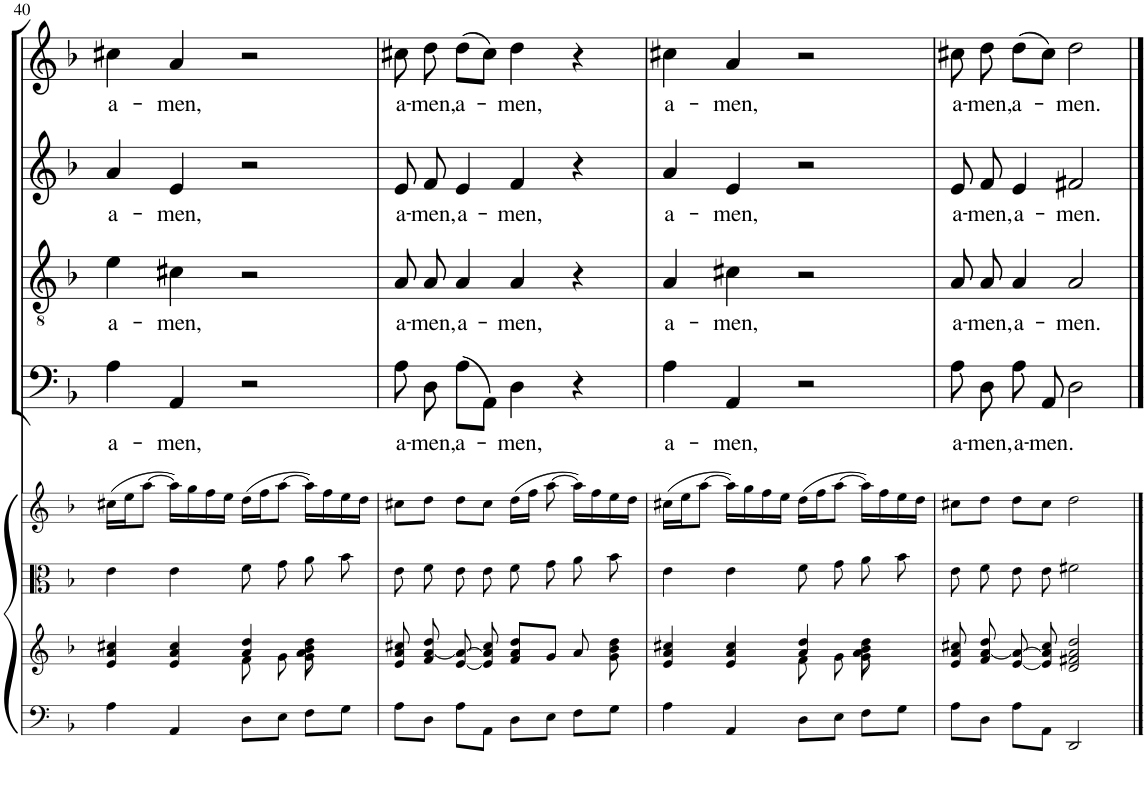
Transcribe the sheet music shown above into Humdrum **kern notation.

**kern	**kern	**kern	**kern	**kern	**text	**kern	**text	**kern	**text	**kern	**text
*part8	*part7	*part6	*part5	*part4	*part4	*part3	*part3	*part2	*part2	*part1	*part1
*staff8	*staff7	*staff6	*staff5	*staff4	*staff4	*staff3	*staff3	*staff2	*staff2	*staff1	*staff1
*I"Violoncello	*I"Organo	*I"Viola	*I"Violini	*I"Bassi	*	*I"Tenori	*	*I"Contralti	*	*I"Soprano	*
*I'Vc	*	*I'Vla	*I'Vln	*	*	*	*	*	*	*	*
!!LO:PB:g=z
*clefF4	*clefG2	*clefC3	*clefG2	*clefF4	*	*clefGv2	*	*clefG2	*	*clefG2	*
*	*	*	*	*	*	*	*	*	*	*Trd1c2	*
*k[b-]	*k[b-]	*k[b-]	*k[b-]	*k[b-]	*	*k[b-]	*	*k[b-]	*	*k[b-]	*
*F:	*F:	*F:	*F:	*F:	*	*F:	*	*F:	*	*F:	*
*M4/4	*M4/4	*M4/4	*M4/4	*M4/4	*	*M4/4	*	*M4/4	*	*M4/4	*
*met(c)	*met(c)	*met(c)	*met(c)	*met(c)	*	*met(c)	*	*met(c)	*	*met(c)	*
=40	=40	=40	=40	=40	=40	=40	=40	=40	=40	=40	=40
*	*^	*	*	*	*	*	*	*	*	*	*
!	!	!	!	!	!	!LO:LY:b	!	!LO:LY:b	!	!LO:LY:b	!	!LO:LY:b
4A\	4e/ 4a/ 4cc#X/	2ryy	4e\	(16cc#X\LL	4A\	a-	4e\	a-	4a/	a-	4cc#X\	a-
.	.	.	.	16ee\J	.	.	.	.	.	.	.	.
.	.	.	.	[8aa\J	.	.	.	.	.	.	.	.
!	!	!	!	!	!	!LO:LY:b	!	!LO:LY:b	!	!LO:LY:b	!	!LO:LY:b
4AA/	4e/ 4a/ 4cc#/	.	4e\	16aa\LL])	4AA/	-men,	4c#X\	-men,	4e/	-men,	4a/	-men,
.	.	.	.	16gg\	.	.	.	.	.	.	.	.
.	.	.	.	16ff\	.	.	.	.	.	.	.	.
.	.	.	.	16ee\JJ	.	.	.	.	.	.	.	.
8D\L	4a/ 4dd/	8f\	8f\L	(16dd\LL	2r	.	2r	.	2r	.	2r	.
.	.	.	.	16ff\J	.	.	.	.	.	.	.	.
8E\J	.	8g\	8g\J	[8aa\J	.	.	.	.	.	.	.	.
8F\L	8g\ 8b-\ 8dd\	8a\	8a\L	16aa\LL])	.	.	.	.	.	.	.	.
.	.	.	.	16ff\	.	.	.	.	.	.	.	.
8G\J	8ryy	8ryy	8b-\J	16ee\	.	.	.	.	.	.	.	.
.	.	.	.	16dd\JJ	.	.	.	.	.	.	.	.
*	*v	*v	*	*	*	*	*	*	*	*	*	*
=41	=41	=41	=41	=41	=41	=41	=41	=41	=41	=41	=41
!	!	!	!	!	!LO:LY:b	!	!LO:LY:b	!	!LO:LY:b	!	!LO:LY:b
8A\L	8e/ 8a/ 8cc#X/	8e\L	8cc#X\L	8A\	a-	8A/L	a-	8e/L	a-	8cc#X\	a-
!	!	!	!	!	!LO:LY:b	!	!LO:LY:b	!	!LO:LY:b	!	!LO:LY:b
8D\J	8f/ [8a/ 8dd/	8f\J	8dd\J	8D\	-men,	8A/J	-men,	8f/J	-men,	8dd\	-men,
!	!	!	!	!	!LO:LY:b	!	!LO:LY:b	!	!LO:LY:b	!	!LO:LY:b
8A\L	[8e/ 8a/_	8e\L	8dd\L	(8A\L	a-	4A/	a-	4e/	a-	(8dd\L	a-
8AA\J	8e/] 8a/] 8cc#/	8e\J	8cc#\J	8AA\J)	.	.	.	.	.	8cc#\J)	.
!	!	!	!	!	!LO:LY:b	!	!LO:LY:b	!	!LO:LY:b	!	!LO:LY:b
8D\L	8f/ 8a/ 8dd/L	8f\L	(16dd\LL	4D\	-men,	4A/	-men,	4f/	-men,	4dd\	-men,
.	.	.	16ff\JJ	.	.	.	.	.	.	.	.
8E\J	8g/J	8g\J	[8aa\	.	.	.	.	.	.	.	.
8F\L	8a/	8a\L	16aa\LL])	4r	.	4r	.	4r	.	4r	.
.	.	.	16ff\	.	.	.	.	.	.	.	.
8G\J	8g\ 8b-\ 8dd\	8b-\J	16ee\	.	.	.	.	.	.	.	.
.	.	.	16dd\JJ	.	.	.	.	.	.	.	.
=42	=42	=42	=42	=42	=42	=42	=42	=42	=42	=42	=42
*	*^	*	*	*	*	*	*	*	*	*	*
!	!	!	!	!	!	!LO:LY:b	!	!LO:LY:b	!	!LO:LY:b	!	!LO:LY:b
4A\	4e/ 4a/ 4cc#X/	2ryy	4e\	(16cc#X\LL	4A\	a-	4A/	a-	4a/	a-	4cc#X\	a-
.	.	.	.	16ee\J	.	.	.	.	.	.	.	.
.	.	.	.	[8aa\J	.	.	.	.	.	.	.	.
!	!	!	!	!	!	!LO:LY:b	!	!LO:LY:b	!	!LO:LY:b	!	!LO:LY:b
4AA/	4e/ 4a/ 4cc#/	.	4e\	16aa\LL])	4AA/	-men,	4c#X\	-men,	4e/	-men,	4a/	-men,
.	.	.	.	16gg\	.	.	.	.	.	.	.	.
.	.	.	.	16ff\	.	.	.	.	.	.	.	.
.	.	.	.	16ee\JJ	.	.	.	.	.	.	.	.
8D\L	4a/ 4dd/	8f\	8f\L	(16dd\LL	2r	.	2r	.	2r	.	2r	.
.	.	.	.	16ff\J	.	.	.	.	.	.	.	.
8E\J	.	8g\	8g\J	[8aa\J	.	.	.	.	.	.	.	.
8F\L	8g\ 8b-\ 8dd\	8a\	8a\L	16aa\LL])	.	.	.	.	.	.	.	.
.	.	.	.	16ff\	.	.	.	.	.	.	.	.
8G\J	8ryy	8ryy	8b-\J	16ee\	.	.	.	.	.	.	.	.
.	.	.	.	16dd\JJ	.	.	.	.	.	.	.	.
*	*v	*v	*	*	*	*	*	*	*	*	*	*
=43	=43	=43	=43	=43	=43	=43	=43	=43	=43	=43	=43
!	!	!	!	!	!LO:LY:b	!	!LO:LY:b	!	!LO:LY:b	!	!LO:LY:b
8A\L	8e/ 8a/ 8cc#X/	8e\L	8cc#X\L	8A\	a-	8A/L	a-	8e/L	a-	8cc#X\	a-
!	!	!	!	!	!LO:LY:b	!	!LO:LY:b	!	!LO:LY:b	!	!LO:LY:b
8D\J	8f/ [8a/ 8dd/	8f\J	8dd\J	8D\	-men,	8A/J	-men,	8f/J	-men,	8dd\	-men,
!	!	!	!	!	!LO:LY:b	!	!LO:LY:b	!	!LO:LY:b	!	!LO:LY:b
8A\L	[8e/ 8a/_	8e\L	8dd\L	8A\	a-	4A/	a-	4e/	a-	(8dd\L	a-
!	!	!	!	!	!LO:LY:b	!	!	!	!	!	!
8AA\J	8e/] 8a/] 8cc#/	8e\J	8cc#\J	8AA/	-men.	.	.	.	.	8cc#\J)	.
!	!	!	!	!	!	!	!LO:LY:b	!	!LO:LY:b	!	!LO:LY:b
2DD/	2d/ 2f#X/ 2a/ 2dd/	2f#X\	2dd\	2D\	.	2A/	-men.	2f#X/	-men.	2dd\	-men.
==	==	==	==	==	==	==	==	==	==	==	==
*-	*-	*-	*-	*-	*-	*-	*-	*-	*-	*-	*-
